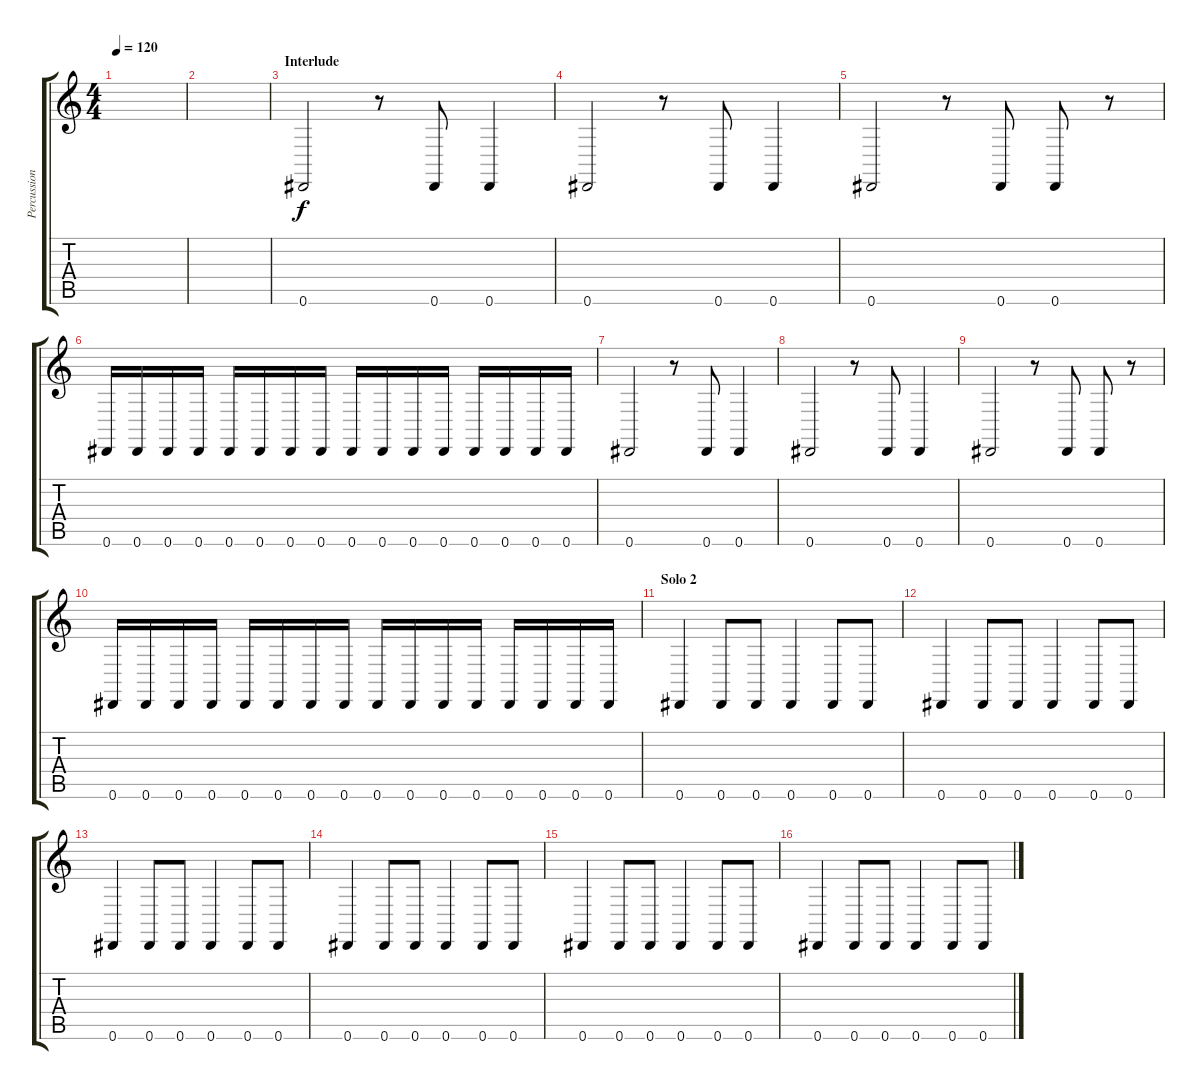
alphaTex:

\track ("Percussion II" "Percussion") {instrument taikodrum}
\staff {score tabs}
\tuning (Eb4 Bb3 Gb3 Db3 Ab2 Eb2) {hide}
\ts (4 4)
\tempo 120
\clef g2
\ks c
|
|
\section ("" "Interlude")
0.6.2 r.8 0.6.8 0.6.4 |
0.6.2 r.8 0.6.8 0.6.4 |
0.6.2 r.8 0.6.8 0.6.8 r.8{volume 0} |
0.6.16{volume 16} 0.6.16 0.6.16 0.6.16 0.6.16 0.6.16 0.6.16 0.6.16 0.6.16 0.6.16 0.6.16 0.6.16 0.6.16 0.6.16 0.6.16 0.6.16 |
0.6.2 r.8 0.6.8 0.6.4 |
0.6.2 r.8 0.6.8 0.6.4 |
0.6.2 r.8 0.6.8 0.6.8 r.8{volume 0} |
0.6.16{volume 16} 0.6.16 0.6.16 0.6.16 0.6.16 0.6.16 0.6.16 0.6.16 0.6.16 0.6.16 0.6.16 0.6.16 0.6.16 0.6.16 0.6.16 0.6.16 |
\section ("" "Solo 2")
0.6.4 0.6.8 0.6.8 0.6.4 0.6.8 0.6.8 |
0.6.4 0.6.8 0.6.8 0.6.4 0.6.8 0.6.8 |
0.6.4 0.6.8 0.6.8 0.6.4 0.6.8 0.6.8 |
0.6.4 0.6.8 0.6.8 0.6.4 0.6.8 0.6.8 |
0.6.4 0.6.8 0.6.8 0.6.4 0.6.8 0.6.8 |
0.6.4 0.6.8 0.6.8 0.6.4 0.6.8 0.6.8
